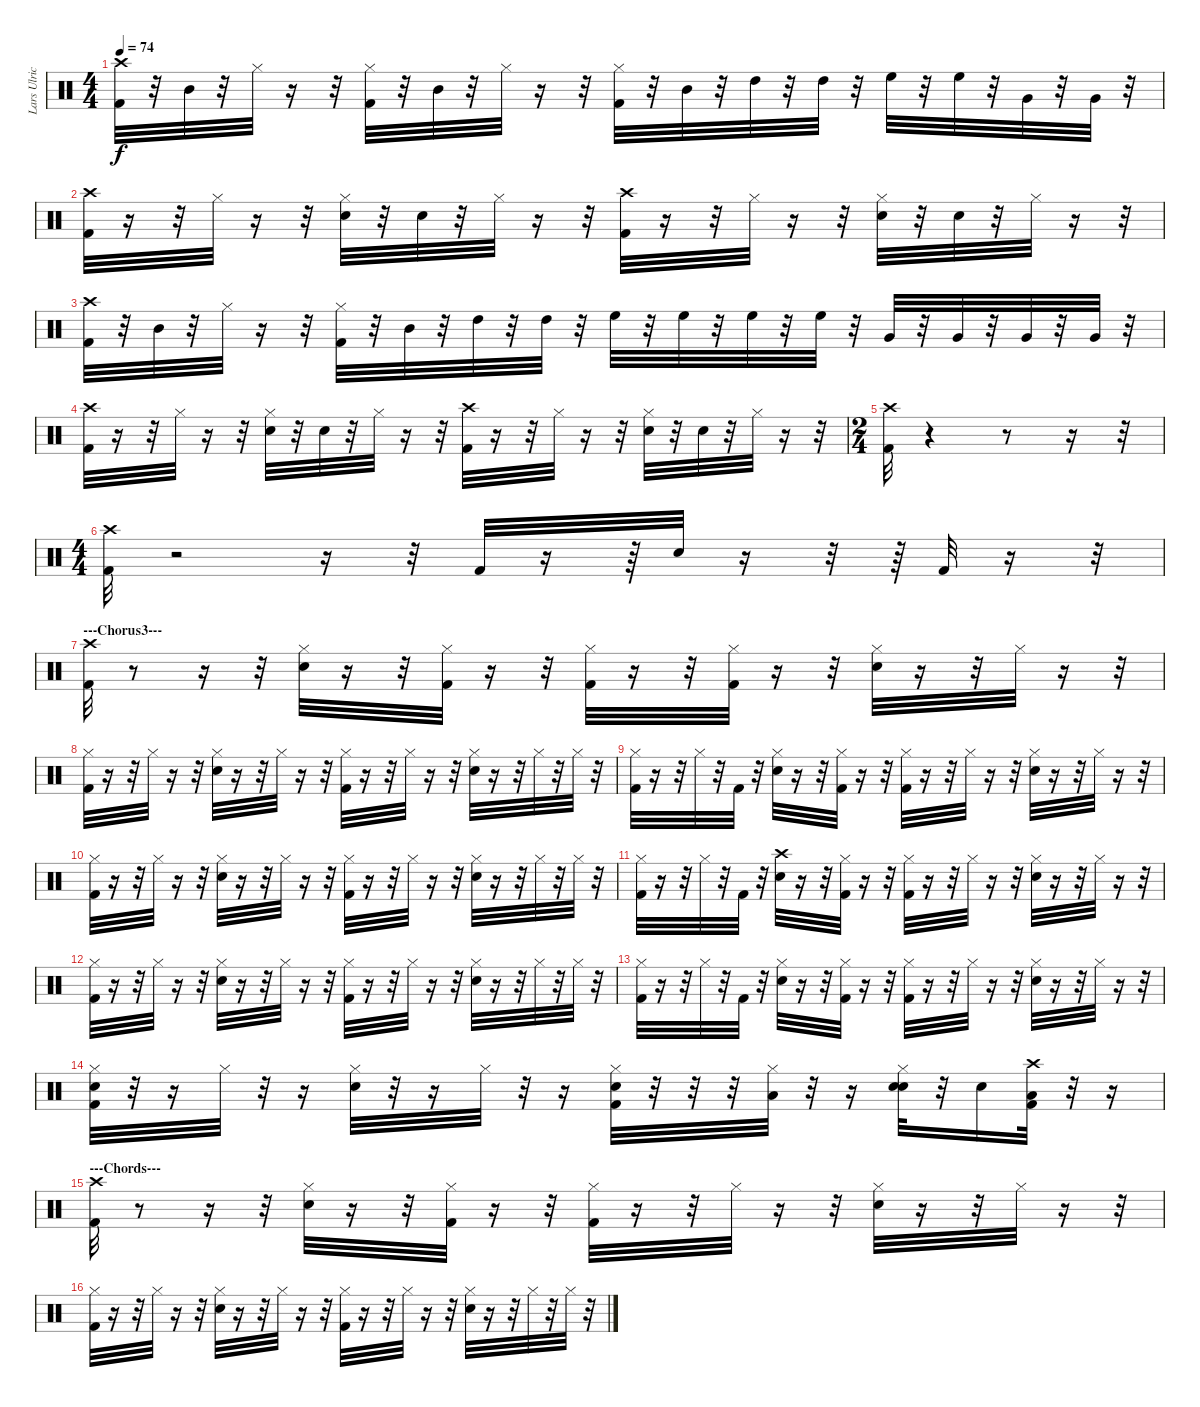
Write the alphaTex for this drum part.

\track ("Lars Ulrich" "Lars Ulric") {instrument percussion}
\staff {score}
\articulation defaults
\ts (4 4)
\tempo 74
\clef neutral
\ks c
("Crash high (hit)" "Kick (hit) 2").32{dy f} r.32 "Mid Tom (hit)".32 r.32 "Hi-Hat (closed)".32 r.16 r.32 ("Hi-Hat (closed)" "Kick (hit) 2").32 r.32 "Mid Tom (hit)".32 r.32 "Hi-Hat (closed)".32 r.16 r.32 ("Hi-Hat (closed)" "Kick (hit) 2").32 r.32 "Mid Tom (hit)".32 r.32 "High Tom (hit)".32 r.32 "High Tom (hit)".32 r.32 "High Floor Tom (hit)".32 r.32 "High Floor Tom (hit)".32 r.32 "Very Low Tom (hit)".32 r.32 "Very Low Tom (hit)".32 r.32 |
("Kick (hit) 2" "Crash high (hit)").32 r.16 r.32 "Hi-Hat (closed)".32 r.16 r.32 ("Snare (hit) 2" "Hi-Hat (closed)").32 r.32 "Snare (hit) 2".32 r.32 "Hi-Hat (closed)".32 r.16 r.32 ("Crash high (hit)" "Kick (hit) 2").32 r.16 r.32 "Hi-Hat (closed)".32 r.16 r.32 ("Snare (hit) 2" "Hi-Hat (closed)").32 r.32 "Snare (hit) 2".32 r.32 "Hi-Hat (closed)".32 r.16 r.32 |
("Kick (hit) 2" "Crash high (hit)").32 r.32 "Mid Tom (hit)".32 r.32 "Hi-Hat (closed)".32 r.16 r.32 ("Hi-Hat (closed)" "Kick (hit) 2").32 r.32 "Mid Tom (hit)".32 r.32 "High Tom (hit)".32 r.32 "High Tom (hit)".32 r.32 "High Floor Tom (hit)".32 r.32 "High Floor Tom (hit)".32 r.32 "High Floor Tom (hit)".32 r.32 "High Floor Tom (hit)".32 r.32 "Very Low Tom (hit)".32 r.32 "Very Low Tom (hit)".32 r.32 "Very Low Tom (hit)".32 r.32 "Very Low Tom (hit)".32 r.32 |
("Kick (hit) 2" "Crash high (hit)").32 r.16 r.32 "Hi-Hat (closed)".32 r.16 r.32 ("Snare (hit) 2" "Hi-Hat (closed)").32 r.32 "Snare (hit) 2".32 r.32 "Hi-Hat (closed)".32 r.16 r.32 ("Crash high (hit)" "Kick (hit) 2").32 r.16 r.32 "Hi-Hat (closed)".32 r.16 r.32 ("Snare (hit) 2" "Hi-Hat (closed)").32 r.32 "Snare (hit) 2".32 r.32 "Hi-Hat (closed)".32 r.16 r.32 |
\ts (2 4)
("Kick (hit) 2" "Crash high (hit)").32 r.4 r.8 r.16 r.32 |
\ts (4 4)
("Crash high (hit)" "Kick (hit) 2").32 r.2 r.16 r.32 "Kick (hit) 2".32 r.16 r.64 "Snare (hit) 2".32 r.16 r.32 r.64 "Kick (hit) 2".32 r.16 r.32 |
\section ("" "---Chorus3---")
("Kick (hit) 2" "Crash high (hit)").32 r.8 r.16 r.32 ("Hi-Hat (closed)" "Snare (hit) 2").32 r.16 r.32 ("Hi-Hat (closed)" "Kick (hit) 2").32 r.16 r.32 ("Hi-Hat (closed)" "Kick (hit) 2").32 r.16 r.32 ("Hi-Hat (closed)" "Kick (hit) 2").32 r.16 r.32 ("Hi-Hat (closed)" "Snare (hit) 2").32 r.16 r.32 "Hi-Hat (closed)".32 r.16 r.32 |
("Hi-Hat (closed)" "Kick (hit) 2").32 r.16 r.32 "Hi-Hat (closed)".32 r.16 r.32 ("Snare (hit) 2" "Hi-Hat (closed)").32 r.16 r.32 "Hi-Hat (closed)".32 r.16 r.32 ("Hi-Hat (closed)" "Kick (hit) 2").32 r.16 r.32 "Hi-Hat (closed)".32 r.16 r.32 ("Hi-Hat (closed)" "Snare (hit) 2").32 r.16 r.32 "Hi-Hat (closed)".32 r.32 "Hi-Hat (closed)".32 r.32 |
("Hi-Hat (closed)" "Kick (hit) 2").32 r.16 r.32 "Hi-Hat (closed)".32 r.32 "Kick (hit) 2".32 r.32 ("Snare (hit) 2" "Hi-Hat (closed)").32 r.16 r.32 ("Kick (hit) 2" "Hi-Hat (closed)").32 r.16 r.32 ("Hi-Hat (closed)" "Kick (hit) 2").32 r.16 r.32 "Hi-Hat (closed)".32 r.16 r.32 ("Snare (hit) 2" "Hi-Hat (closed)").32 r.16 r.32 "Hi-Hat (closed)".32 r.16 r.32 |
("Hi-Hat (closed)" "Kick (hit) 2").32 r.16 r.32 "Hi-Hat (closed)".32 r.16 r.32 ("Snare (hit) 2" "Hi-Hat (closed)").32 r.16 r.32 "Hi-Hat (closed)".32 r.16 r.32 ("Kick (hit) 2" "Hi-Hat (closed)").32 r.16 r.32 "Hi-Hat (closed)".32 r.16 r.32 ("Hi-Hat (closed)" "Snare (hit) 2").32 r.16 r.32 "Hi-Hat (closed)".32 r.32 "Hi-Hat (closed)".32 r.32 |
("Hi-Hat (closed)" "Kick (hit) 2").32 r.16 r.32 "Hi-Hat (closed)".32 r.32 "Kick (hit) 2".32 r.32 ("Crash high (hit)" "Snare (hit) 2").32 r.16 r.32 ("Hi-Hat (closed)" "Kick (hit) 2").32 r.16 r.32 ("Hi-Hat (closed)" "Kick (hit) 2").32 r.16 r.32 "Hi-Hat (closed)".32 r.16 r.32 ("Snare (hit) 2" "Hi-Hat (closed)").32 r.16 r.32 "Hi-Hat (closed)".32 r.16 r.32 |
("Hi-Hat (closed)" "Kick (hit) 2").32 r.16 r.32 "Hi-Hat (closed)".32 r.16 r.32 ("Snare (hit) 2" "Hi-Hat (closed)").32 r.16 r.32 "Hi-Hat (closed)".32 r.16 r.32 ("Kick (hit) 2" "Hi-Hat (closed)").32 r.16 r.32 "Hi-Hat (closed)".32 r.16 r.32 ("Hi-Hat (closed)" "Snare (hit) 2").32 r.16 r.32 "Hi-Hat (closed)".32 r.32 "Hi-Hat (closed)".32 r.32 |
("Hi-Hat (closed)" "Kick (hit) 2").32 r.16 r.32 "Hi-Hat (closed)".32 r.32 "Kick (hit) 2".32 r.32 ("Snare (hit) 2" "Hi-Hat (closed)").32 r.16 r.32 ("Kick (hit) 2" "Hi-Hat (closed)").32 r.16 r.32 ("Hi-Hat (closed)" "Kick (hit) 2").32 r.16 r.32 "Hi-Hat (closed)".32 r.16 r.32 ("Snare (hit) 2" "Hi-Hat (closed)").32 r.16 r.32 "Hi-Hat (closed)".32 r.16 r.32 |
("Hi-Hat (closed)" "Kick (hit) 2" "Snare (hit) 2").32 r.32 r.16 "Hi-Hat (closed)".32 r.32 r.16 ("Snare (hit) 2" "Hi-Hat (closed)").32 r.32 r.16 "Hi-Hat (closed)".32 r.32 r.16 ("Hi-Hat (closed)" "Kick (hit) 2" "Snare (hit) 2").32 r.32 r.32 r.32 ("Hi-Hat (closed)" "Low Tom (hit)").32 r.32 r.16 ("Snare (hit) 2" "Hi-Hat (closed)" "Snare (hit) 2").32 r.32 "Snare (hit) 2".16 ("Crash high (hit)" "Kick (hit) 2" "Low Tom (hit)").32 r.32 r.16 |
\section ("" "---Chords---")
("Kick (hit) 2" "Crash high (hit)").32 r.8 r.16 r.32 ("Hi-Hat (closed)" "Snare (hit) 2").32 r.16 r.32 ("Hi-Hat (closed)" "Kick (hit) 2").32 r.16 r.32 ("Hi-Hat (closed)" "Kick (hit) 2").32 r.16 r.32 "Hi-Hat (closed)".32 r.16 r.32 ("Snare (hit) 2" "Hi-Hat (closed)").32 r.16 r.32 "Hi-Hat (closed)".32 r.16 r.32 |
("Kick (hit) 2" "Hi-Hat (closed)").32 r.16 r.32 "Hi-Hat (closed)".32 r.16 r.32 ("Snare (hit) 2" "Hi-Hat (closed)").32 r.16 r.32 "Hi-Hat (closed)".32 r.16 r.32 ("Hi-Hat (closed)" "Kick (hit) 2").32 r.16 r.32 "Hi-Hat (closed)".32 r.16 r.32 ("Snare (hit) 2" "Hi-Hat (closed)").32 r.16 r.32 "Hi-Hat (closed)".32 r.32 "Hi-Hat (closed)".32 r.32
